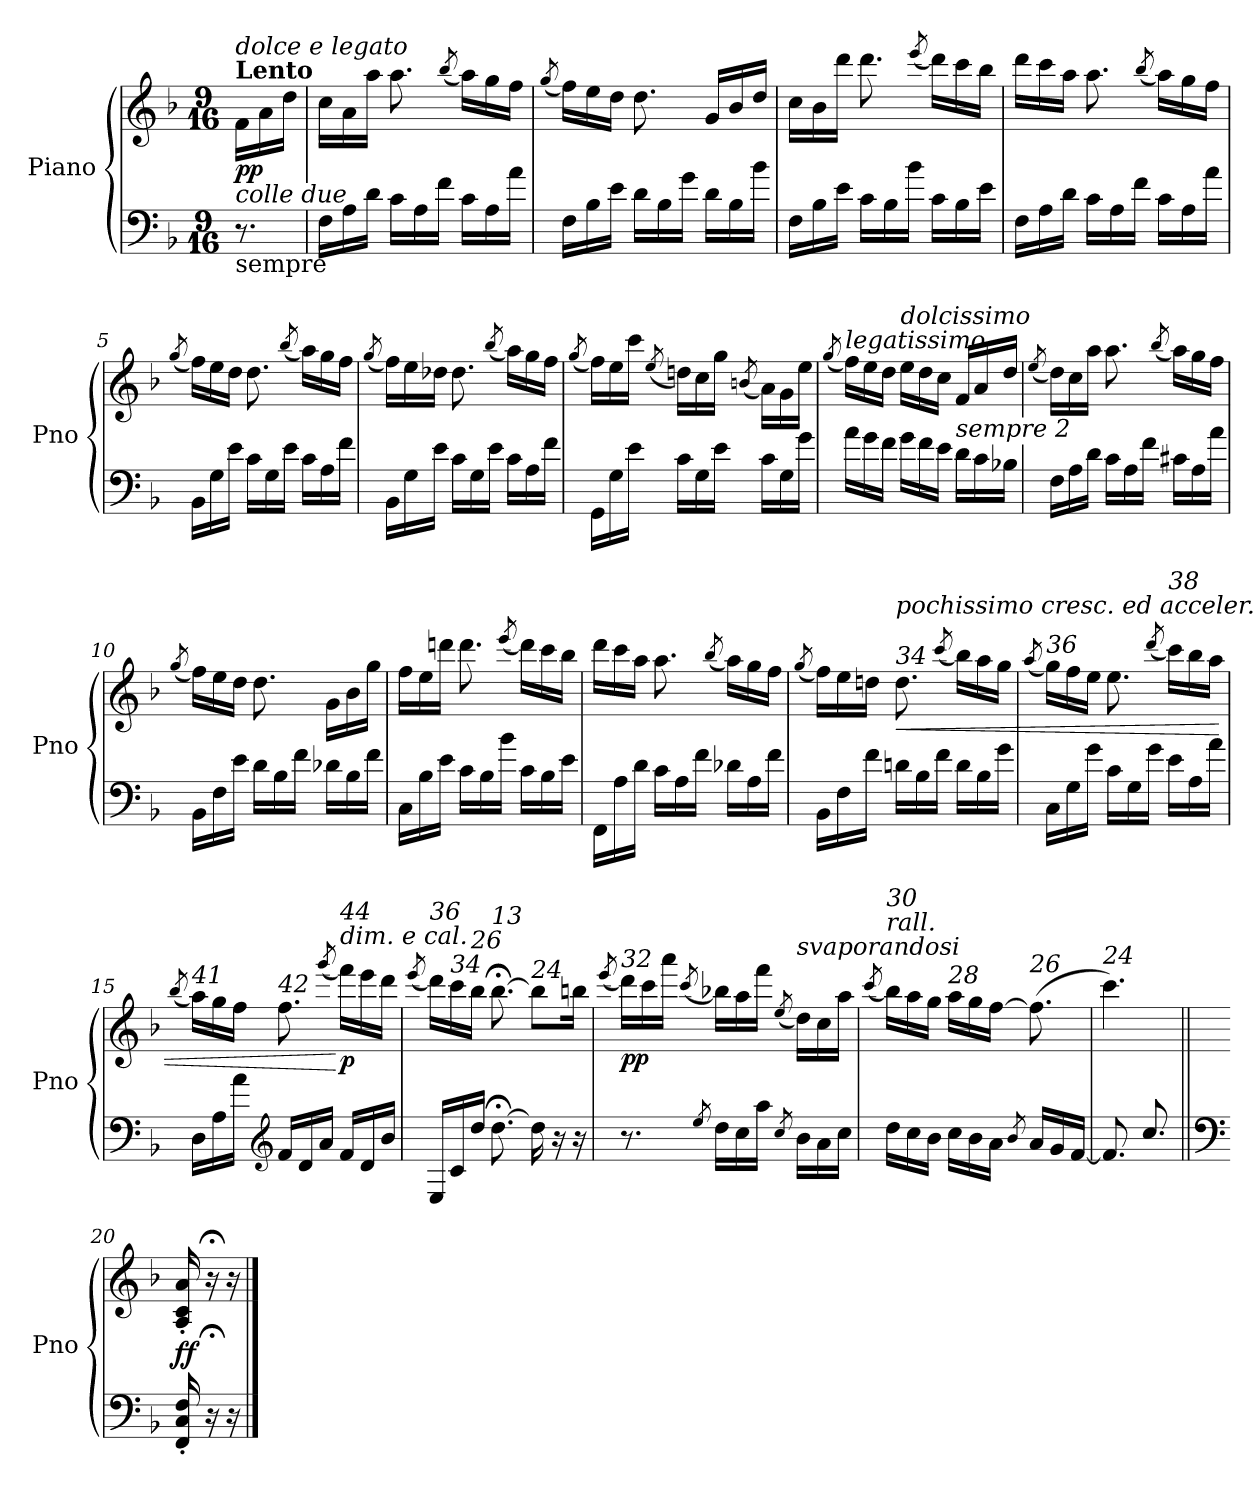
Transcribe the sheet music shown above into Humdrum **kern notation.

**kern	**kern	**dynam
*part1	*part1	*part1
*staff2	*staff1	*staff1/2
*I"Piano	*	*
*I'Pno	*	*
*clefF4	*clefG2	*
*k[b-]	*k[b-]	*
*M9/16	*M9/16	*
=	=	=
!	!LO:TX:a:B:t=Lento	!
!	!LO:TX:a:i:t=dolce e legato	!
!LO:TX:a:i:t=colle due	!	!
!LO:TX:b:t=sempre	!	!
!	!	!LO:DY:b
8.r	16f\LL	pp
.	16a\	.
.	16dd\JJ	.
=1	=1	=1
16F\LL	16cc\LL	.
16A\	16a\	.
16d\JJ	16aa\JJ	.
16c\LL	8.aa\	.
16A\	.	.
16f\JJ	.	.
.	(8qbb-/	.
16c\LL	16aa\LL)	.
16A\	16gg\	.
16a\JJ	16ff\JJ	.
=2	=2	=2
.	(8qgg/	.
16F\LL	16ff\LL)	.
16B-\	16ee\	.
16e\JJ	16dd\JJ	.
16d\LL	8.dd\	.
16B-\	.	.
16g\JJ	.	.
16d\LL	16g/LL	.
16B-\	16b-/	.
16b-\JJ	16dd/JJ	.
=3	=3	=3
16F\LL	16cc\LL	.
16B-\	16b-\	.
16e\JJ	16ddd\JJ	.
16c\LL	8.ddd\	.
16B-\	.	.
16b-\JJ	.	.
.	(8qeee/	.
16c\LL	16ddd\LL)	.
16B-\	16ccc\	.
16e\JJ	16bb-\JJ	.
!!LO:LB:g=z
=4	=4	=4
16F\LL	16ddd\LL	.
16A\	16ccc\	.
16d\JJ	16aa\JJ	.
16c\LL	8.aa\	.
16A\	.	.
16f\JJ	.	.
.	(8qbb-/	.
16c\LL	16aa\LL)	.
16A\	16gg\	.
16a\JJ	16ff\JJ	.
=5	=5	=5
.	(8qgg/	.
16BB-\LL	16ff\LL)	.
16G\	16ee\	.
16e\JJ	16dd\JJ	.
16c\LL	8.dd\	.
16G\	.	.
16e\JJ	.	.
.	(8qbb-/	.
16c\LL	16aa\LL)	.
16A\	16gg\	.
16f\JJ	16ff\JJ	.
=6	=6	=6
.	(8qgg/	.
16BB-\LL	16ff\LL)	.
16G\	16ee\	.
16e\JJ	16dd-X\JJ	.
16c\LL	8.dd-\	.
16G\	.	.
16e\JJ	.	.
.	(8qbb-/	.
16c\LL	16aa\LL)	.
16A\	16gg\	.
16f\JJ	16ff\JJ	.
=7	=7	=7
.	(8qgg/	.
16GG\LL	16ff\LL)	.
16G\	16ee\	.
16e\JJ	16ccc\JJ	.
.	(8qee/	.
16c\LL	16ddn\LL)	.
16G\	16cc\	.
16e\JJ	16gg\JJ	.
.	(8qbn/	.
16c\LL	16a\LL)	.
16G\	16g\	.
16g\JJ	16ee\JJ	.
!!LO:LB:g=z
=8	=8	=8
.	(8qgg/	.
!	!LO:TX:a:i:t=legatissimo	!
16a\LL	16ff\LL)	.
16g\	16ee\	.
16f\JJ	16dd\JJ	.
!	!LO:TX:a:i:t=dolcissimo	!
16g\LL	16ee\LL	.
16f\	16dd\	.
16e\JJ	16cc\JJ	.
!LO:TX:a:i:t=sempre 2	!	!
16d\LL	16f/LL	.
16c\	16a/	.
16B-X\JJ	16dd/JJ	.
=9	=9	=9
.	(8qee/	.
16F\LL	16dd\LL)	.
16A\	16cc\	.
16d\JJ	16aa\JJ	.
16c\LL	8.aa\	.
16A\	.	.
16f\JJ	.	.
.	(8qbb-/	.
16c#X\LL	16aa\LL)	.
16A\	16gg\	.
16a\JJ	16ff\JJ	.
=10	=10	=10
.	(8qgg/	.
16BB-\LL	16ff\LL)	.
16F\	16ee\	.
16e\JJ	16dd\JJ	.
16d\LL	8.dd\	.
16B-\	.	.
16f\JJ	.	.
16d-X\LL	16g\LL	.
16B-\	16b-\	.
16f\JJ	16gg\JJ	.
=11	=11	=11
16C\LL	16ff\LL	.
16B-\	16ee\	.
16e\JJ	16dddn\JJ	.
16c\LL	8.ddd\	.
16B-\	.	.
16b-\JJ	.	.
.	(8qeee/	.
16c\LL	16ddd\LL)	.
16B-\	16ccc\	.
16e\JJ	16bb-\JJ	.
!!LO:LB:g=z
=12	=12	=12
16FF\LL	16ddd\LL	.
16A\	16ccc\	.
16d\JJ	16aa\JJ	.
16c\LL	8.aa\	.
16A\	.	.
16f\JJ	.	.
.	(8qbb-/	.
16d-X\LL	16aa\LL)	.
16A\	16gg\	.
16f\JJ	16ff\JJ	.
=13	=13	=13
.	(8qgg/	.
16BB-\LL	16ff\LL)	.
16F\	16ee\	.
16f\JJ	16ddn\JJ	.
!	!LO:TX:a:i:t=pochissimo cresc. ed acceler.	!
!	!LO:TX:a:i:t=34	!
!	!	!LO:HP:b
16dn\LL	8.dd\	<
16B-\	.	.
16f\JJ	.	.
.	(8qccc/	.
16d\LL	16bb-\LL)	.
16B-\	16aa\	.
16g\JJ	16gg\JJ	.
=14	=14	=14
.	(8qaa/	.
!	!LO:TX:a:i:t=36	!
16C\LL	16gg\LL)	.
16G\	16ff\	.
16g\JJ	16ee\JJ	.
16c\LL	8.ee\	.
16G\	.	.
16g\JJ	.	.
.	(8qddd/	.
!	!LO:TX:a:i:t=38	!
16e\LL	16ccc\LL)	.
16A\	16bb-\	.
16a\JJ	16aa\JJ	.
=15	=15	=15
.	(8qbb-/	.
!	!LO:TX:a:i:t=41	!
16D\LL	16aa\LL)	.
16A\	16gg\	.
16a\JJ	16ff\JJ	.
*clefG2	*	*
!	!LO:TX:a:i:t=42	!
16f/LL	8.ff\	.
16d/	.	.
16a/JJ	.	.
.	(8qggg/	.
!	!LO:TX:a:i:t=dim. e cal.	!
!	!LO:TX:a:i:t=44	!
!	!	!LO:DY:n=1:b
16f/LL	16fff\LL)	[ p
16d/	16eee\	.
16b-/JJ	16ddd\JJ	.
!!LO:LB:g=z
=16	=16	=16
.	(8qeee/	.
!	!LO:TX:a:i:t=36	!
16E/LL	16ddd\LL)	.
!	!LO:TX:a:i:t=34	!
16c/	16ccc\	.
!	!LO:TX:a:i:t=26	!
16dd/JJ	16bb-\JJ	.
!	!LO:TX:a:i:t=13	!
[8.dd;<\	[8.bb-;<\	.
!	!LO:TX:a:i:t=24	!
16dd\]	8bb-\L]	.
16r	.	.
16r	16bbn\Jk	.
=17	=17	=17
.	(8qeee/	.
!	!LO:TX:a:i:t=32	!
!	!	!LO:DY:b
8.r	16ddd\LL)	pp
.	16ccc\	.
.	16aaa\JJ	.
8qee/	(8qccc/	.
16dd\LL	16bb-X\LL)	.
16cc\	16aa\	.
16aa\JJ	16fff\JJ	.
8qcc/	(8qee/	.
!	!LO:TX:a:i:t=svaporandosi	!
16b-\LL	16dd\LL)	.
16a\	16cc\	.
16cc\JJ	16aa\JJ	.
=18	=18	=18
.	(8qccc/	.
!	!LO:TX:a:i:t=rall.	!
!	!LO:TX:a:i:t=30	!
16dd\LL	16bb-\LL)	.
16cc\	16aa\	.
16b-\JJ	16gg\JJ	.
!	!LO:TX:a:i:t=28	!
16cc\LL	16aa\LL	.
16b-\	16gg\	.
16a\JJ	[16ff\JJ	.
8qb-/	.	.
!	!LO:TX:a:i:t=26	!
16a/LL	(8.ff\]	.
16g/	.	.
[16f/JJ	.	.
=19	=19	=19
!	!LO:TX:a:i:t=24	!
8.f/]	4.ccc\)	.
8.cc/	.	.
=20||	=20||	=20||
*clefF4	*	*
!	!	!LO:DY:a=2
16FF/' 16C/' 16F/'	16A/' 16c/' 16a/'	ff
16r;<	16r;<	.
16r	16r	.
==	==	==
*-	*-	*-
